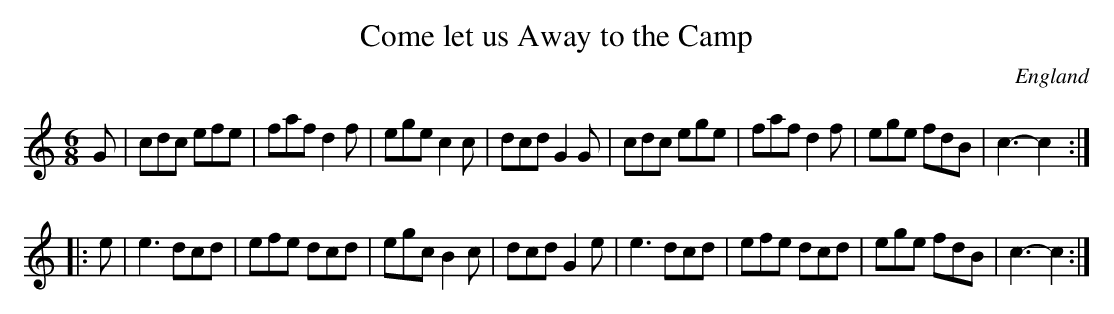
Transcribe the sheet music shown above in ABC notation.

X:1
T:Come let us Away to the Camp
L:1/8
M:6/8
O:England
K:C major
G | cdc efe | faf d2f | ege c2c | dcd G2\
G | cdc ege | faf d2f | ege fdB | c3- c2 ::
e | e3 dcd | efe dcd | egc B2c | dcd G2 \
e | e3 dcd | efe dcd | ege fdB | c3- c2 :|
